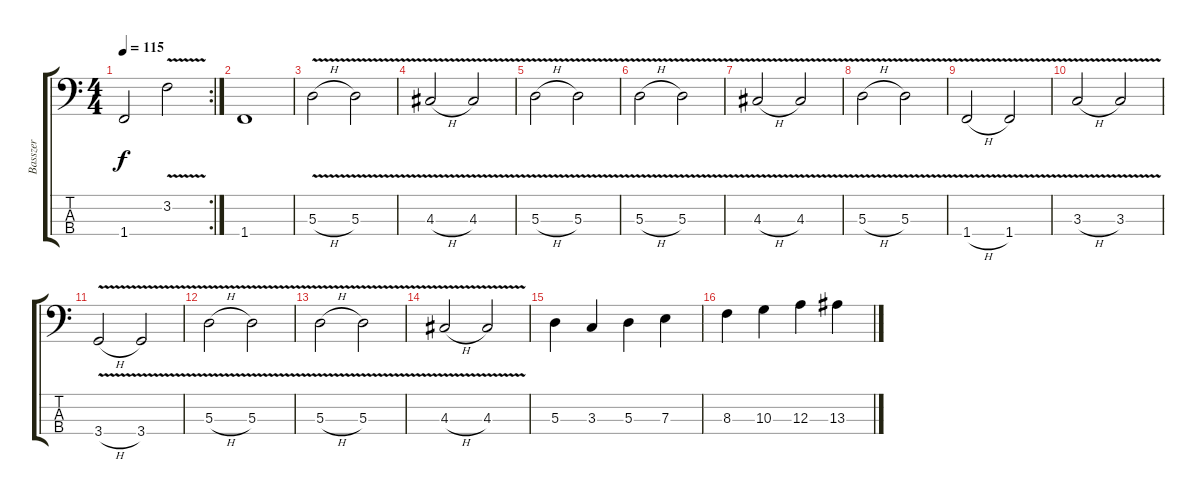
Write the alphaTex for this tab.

\track ("Basszer" "Basszer") {instrument fretlessbass}
\staff {score tabs}
\tuning (G2 D2 A1 E1) {hide}
\rc 2
\ts (4 4)
\tempo 115
\clef f4
\ks c
1.4.2{dy f} 3.2{v}.2 |
1.4.1 |
5.3{v h}.2 5.3{v}.2 |
4.3{v h}.2 4.3{v}.2 |
5.3{v h}.2 5.3{v}.2 |
5.3{v h}.2 5.3{v}.2 |
4.3{v h}.2 4.3{v}.2 |
5.3{v h}.2 5.3{v}.2 |
1.4{v h}.2 1.4{v}.2 |
3.3{v h}.2 3.3{v}.2 |
3.4{v h}.2 3.4{v}.2 |
5.3{v h}.2 5.3{v}.2 |
5.3{v h}.2 5.3{v}.2 |
4.3{v h}.2 4.3{v}.2 |
5.3.4 3.3.4 5.3.4 7.3.4 |
8.3.4 10.3.4 12.3.4 13.3.4
